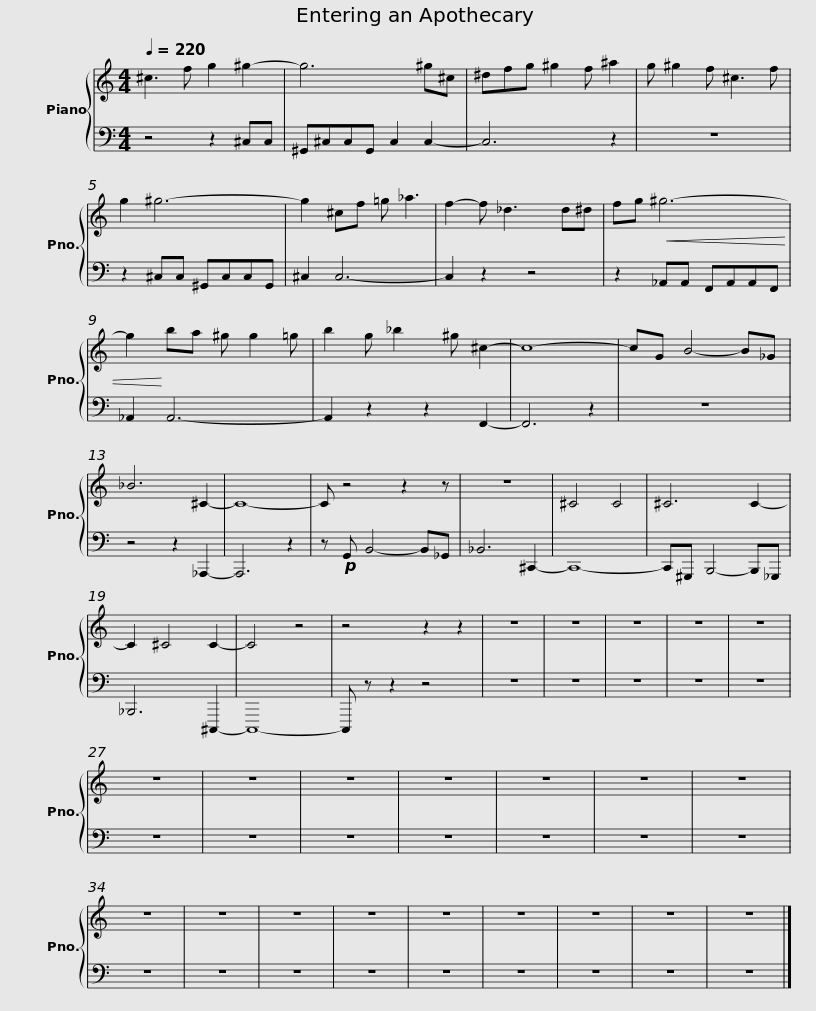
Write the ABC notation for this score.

X:1
%%score { 1 | 2 }
L:1/8
Q:1/4=220
M:4/4
I:linebreak $
K:C
V:1 treble
V:2 bass
V:1
 ^c3 f g2 ^g2- | g6 ^g^c | ^dfg ^g2 f ^a2 | g ^g2 f ^c3 f | g2 ^g6- |$ %5
 g2 ^cf =g _a3 | f2- f _d3 d^d | fg!<(! ^g6- | g2!<)! ba ^g g2 =g | b2 g _b2 ^g ^c2- | %10
 c8- |$ cG B4- B_G | _B6 ^C2- | C8- | C z4 z2 z | %15
 z8 | ^C4 C4 | ^C6 C2- | C2 ^C4 C2- |$ C4 z4 | %20
 z4 z2 z2 | z8 | z8 | z8 | z8 | %25
 z8 | z8 | z8 | z8 | z8 | %30
 z8 | z8 | z8 | z8 | z8 |$ %35
 z8 | z8 | z8 | z8 | z8 | %40
 z8 | z8 |] %42
V:2
 z4 z2 ^C,C, | ^G,,^C,C,G,, C,2 C,2- | C,6 z2 | z8 | z2 ^C,C, ^G,,C,C,G,, |$ %5
 ^C,2 C,6- | C,2 z2 z4 | z2 _A,,A,, F,,A,,A,,F,, | _A,,2 A,,6- | A,,2 z2 z2 F,,2- | %10
 F,,6 z2 |$ z8 | z4 z2 _A,,,2- | A,,,6 z2 | z!p! G,, B,,4- B,,_G,, | %15
 _B,,6 ^C,,2- | C,,8- | C,,^G,,, B,,,4- B,,,_G,,, | _B,,,6 ^C,,,2- |$ C,,,8- | %20
 C,,, z z2 z4 | z8 | z8 | z8 | z8 | %25
 z8 | z8 | z8 | z8 | z8 | %30
 z8 | z8 | z8 | z8 | z8 |$ %35
 z8 | z8 | z8 | z8 | z8 | %40
 z8 | z8 |] %42
